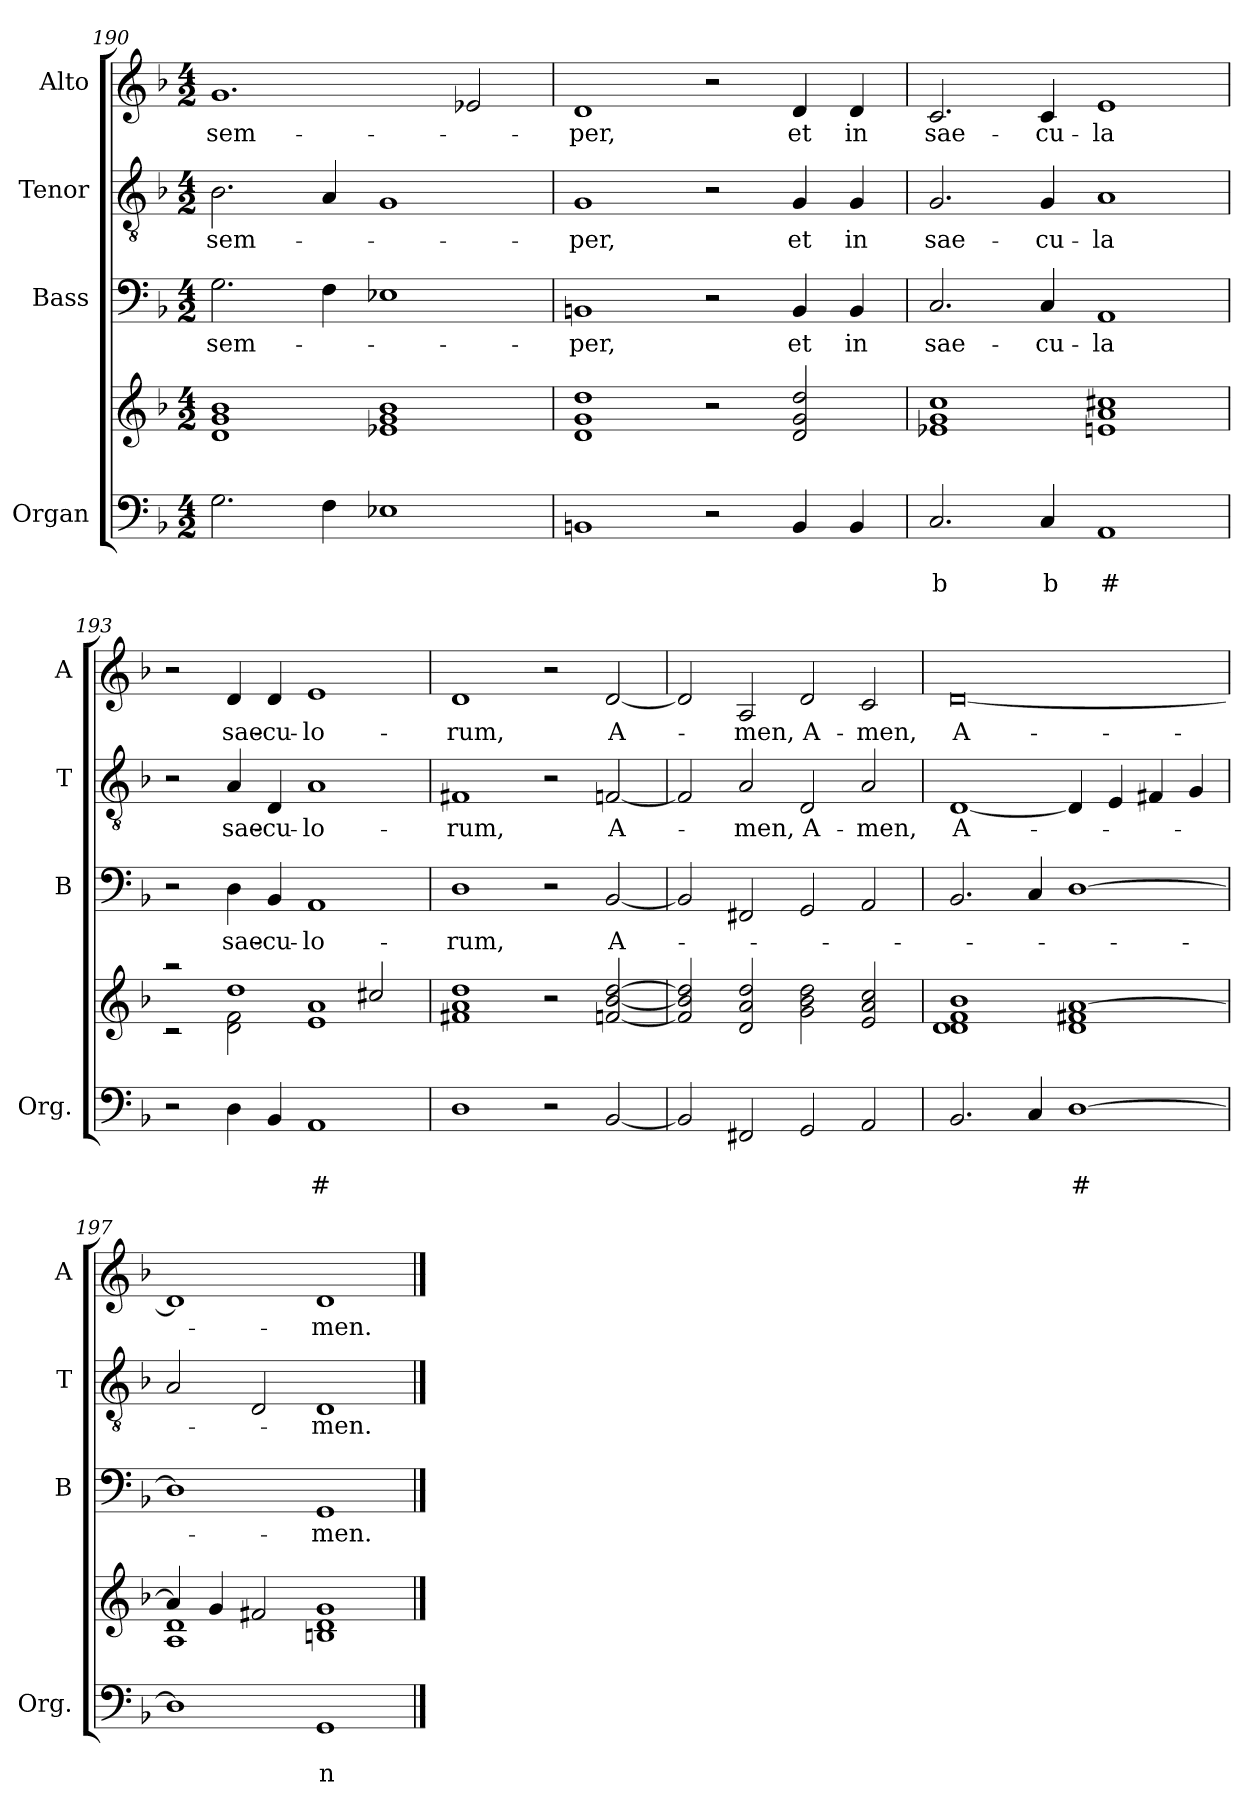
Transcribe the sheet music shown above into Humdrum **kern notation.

**kern	**text	**text	**kern	**kern	**text	**kern	**text	**kern	**text
*part4	*part4	*part4	*part4	*part3	*part3	*part2	*part2	*part1	*part1
*staff5	*staff5	*staff5	*staff4	*staff3	*staff3	*staff2	*staff2	*staff1	*staff1
*I"Organ	*	*	*	*I"Bass	*	*I"Tenor	*	*I"Alto	*
*I'Org.	*	*	*	*I'B	*	*I'T	*	*I'A	*
!!LO:LB:g=z
*clefF4	*	*	*clefG2	*clefF4	*	*clefGv2	*	*clefG2	*
*k[b-]	*	*	*k[b-]	*k[b-]	*	*k[b-]	*	*k[b-]	*
*F:	*	*	*F:	*F:	*	*F:	*	*F:	*
*M4/2	*	*	*M4/2	*M4/2	*	*M4/2	*	*M4/2	*
=190	=190	=190	=190	=190	=190	=190	=190	=190	=190
!	!	!	!	!	!LO:LY:b	!	!LO:LY:b	!	!LO:LY:b
2.G\	.	.	1d! 1g! 1b-!	2.G\	sem-	2.B-\	sem-	1.g	sem-
4F\	.	.	.	4F\	.	4A/	.	.	.
1E-X	.	.	1e-X! 1g! 1b-!	1E-X	.	1G	.	.	.
.	.	.	.	.	.	.	.	2e-X/	.
=191	=191	=191	=191	=191	=191	=191	=191	=191	=191
!	!	!	!	!	!LO:LY:b	!	!LO:LY:b	!	!LO:LY:b
1BBn	.	.	1d! 1g! 1dd!	1BBn	-per,	1G	-per,	1d	-per,
2r	.	.	2r	2r	.	2r	.	2r	.
!	!	!	!	!	!LO:LY:b	!	!LO:LY:b	!	!LO:LY:b
4BB/	.	.	2d!/ 2g!/ 2dd!/	4BB/	et	4G/	et	4d/	et
!	!	!	!	!	!LO:LY:b	!	!LO:LY:b	!	!LO:LY:b
4BB/	.	.	.	4BB/	in	4G/	in	4d/	in
=192	=192	=192	=192	=192	=192	=192	=192	=192	=192
!	!	!LO:LY:b	!	!	!LO:LY:b	!	!LO:LY:b	!	!LO:LY:b
2.C/	.	b	1e-X! 1g! 1cc!	2.C/	sae-	2.G/	sae-	2.c/	sae-
!	!	!LO:LY:b	!	!	!LO:LY:b	!	!LO:LY:b	!	!LO:LY:b
4C/	.	b	.	4C/	-cu-	4G/	-cu-	4c/	-cu-
!	!	!LO:LY:b	!	!	!LO:LY:b	!	!LO:LY:b	!	!LO:LY:b
1AA	.	#	1en! 1a! 1cc#X!	1AA	-la	1A	-la	1e	-la
=193	=193	=193	=193	=193	=193	=193	=193	=193	=193
*	*	*	*^	*	*	*	*	*	*
2r	.	.	2raa	2rc	2r	.	2r	.	2r	.
!	!	!	!	!	!	!LO:LY:b	!	!LO:LY:b	!	!LO:LY:b
4D\	.	.	1dd!	2d!\ 2f!\	4D\	sae-	4A/	sae-	4d/	sae-
!	!	!	!	!	!	!LO:LY:b	!	!LO:LY:b	!	!LO:LY:b
4BB-/	.	.	.	.	4BB-/	-cu-	4D/	-cu-	4d/	-cu-
!	!	!LO:LY:b	!	!	!	!LO:LY:b	!	!LO:LY:b	!	!LO:LY:b
1AA	.	#	.	1e! 1a!	1AA	-lo-	1A	-lo-	1e	-lo-
.	.	.	2cc#X!/	.	.	.	.	.	.	.
*	*	*	*v	*v	*	*	*	*	*	*
!!LO:LB:g=z
=194	=194	=194	=194	=194	=194	=194	=194	=194	=194
!	!	!	!	!	!LO:LY:b	!	!LO:LY:b	!	!LO:LY:b
1D	.	.	1f#X! 1a! 1dd!	1D	-rum,	1F#X	-rum,	1d	-rum,
2r	.	.	2r	2r	.	2r	.	2r	.
!	!	!	!	!	!LO:LY:b	!	!LO:LY:b	!	!LO:LY:b
[2BB-/	.	.	[2fn!/ [2b-!/ [2dd!/	[2BB-/	A-	[2Fn/	A-	[2d/	A-
=195	=195	=195	=195	=195	=195	=195	=195	=195	=195
2BB-/]	.	.	2f!/] 2b-!/] 2dd!/]	2BB-/]	.	2F/]	.	2d/]	.
!	!	!	!	!	!	!	!LO:LY:b	!	!LO:LY:b
2FF#X/	.	.	2d!/ 2a!/ 2dd!/	2FF#X/	.	2A/	-men,	2A/	-men,
!	!	!	!	!	!	!	!LO:LY:b	!	!LO:LY:b
2GG/	.	.	2g!\ 2b-!\ 2dd!\	2GG/	.	2D/	A-	2d/	A-
!	!	!	!	!	!	!	!LO:LY:b	!	!LO:LY:b
2AA/	.	.	2e!/ 2a!/ 2cc!/	2AA/	.	2A/	-men,	2c/	-men,
=196	=196	=196	=196	=196	=196	=196	=196	=196	=196
*	*	*	*^	*	*	*	*	*	*
!	!	!	!	!	!	!	!	!LO:LY:b	!	!LO:LY:b
2.BB-/	.	.	1d! 1f! 1b-!	1d!	2.BB-/	.	[1D	A-	[0d	A-
4C/	.	.	.	.	4C/	.	.	.	.	.
!	!	!LO:LY:b	!	!	!	!	!	!	!	!
[1D	.	#	[>1a!	1d! 1f#X!	[1D	.	4D/]	.	.	.
.	.	.	.	.	.	.	4E/	.	.	.
.	.	.	.	.	.	.	4F#X/	.	.	.
.	.	.	.	.	.	.	4G/	.	.	.
=197	=197	=197	=197	=197	=197	=197	=197	=197	=197	=197
1D]	.	.	4a!/]	1A! 1d!	1D]	.	2A/	.	1d]	.
.	.	.	4g!/	.	.	.	.	.	.	.
.	.	.	2f#X!/	.	.	.	2D/	.	.	.
!	!	!LO:LY:b	!	!	!	!LO:LY:b	!	!LO:LY:b	!	!LO:LY:b
1GG	.	n	1Bn! 1d! 1g!	1ryy	1GG	-men.	1D	-men.	1d	-men.
*	*	*	*v	*v	*	*	*	*	*	*
==	==	==	==	==	==	==	==	==	==
*-	*-	*-	*-	*-	*-	*-	*-	*-	*-
